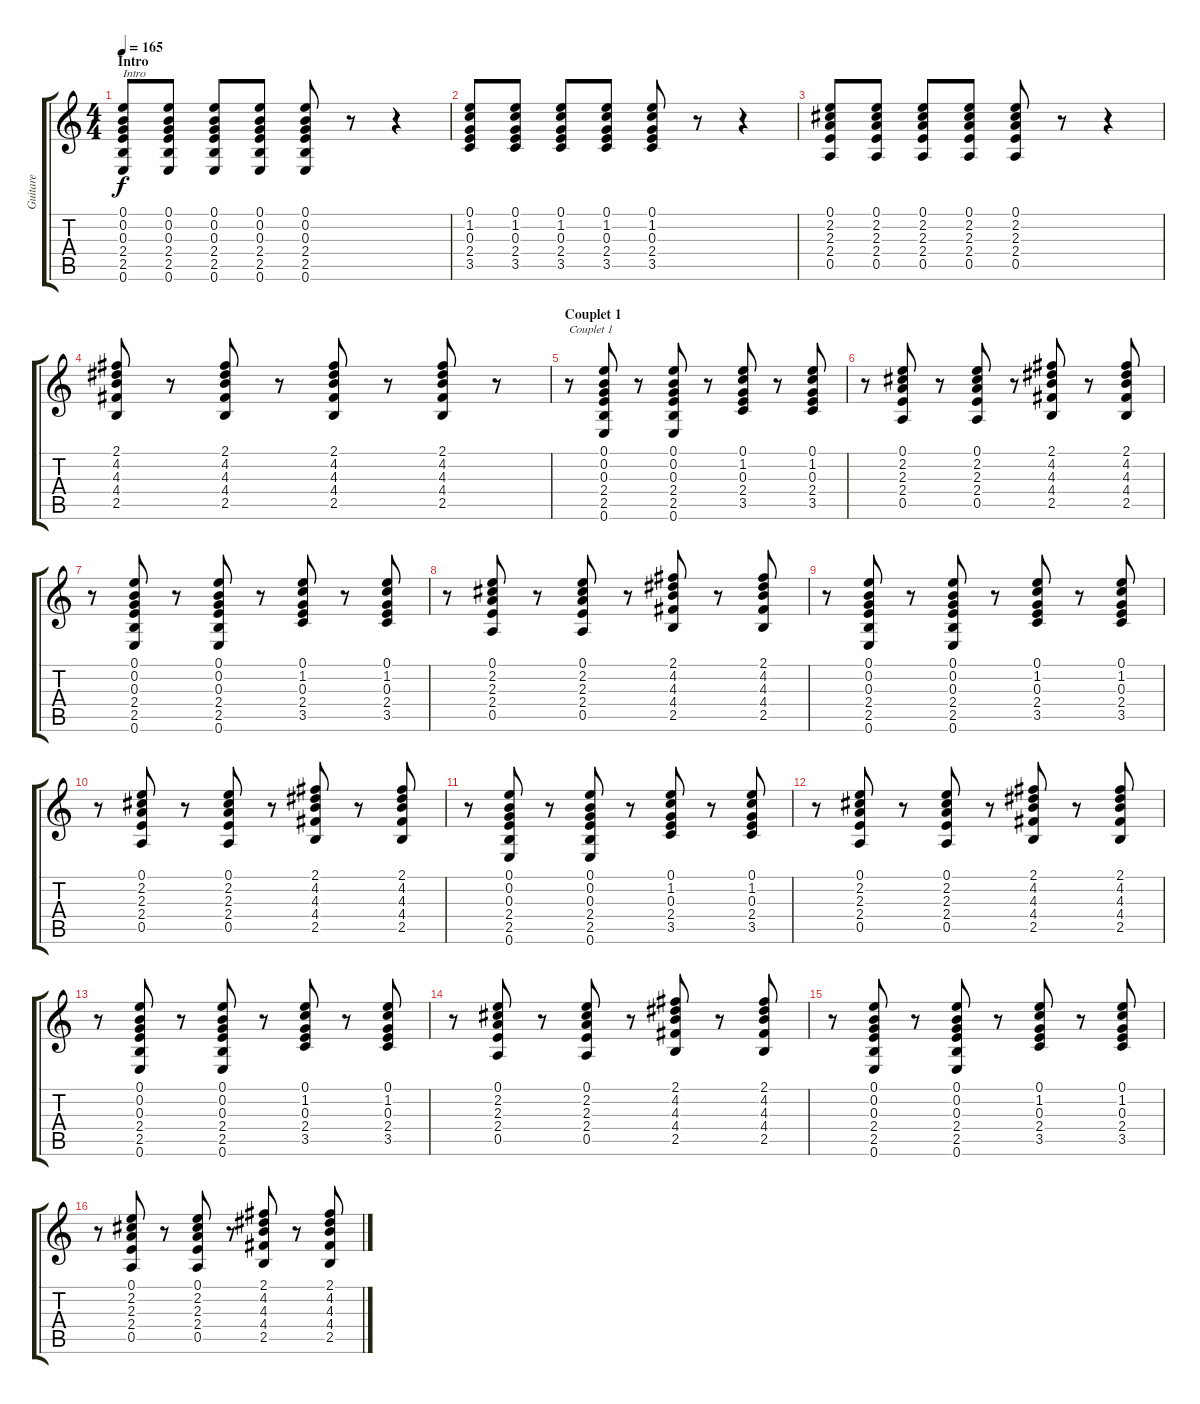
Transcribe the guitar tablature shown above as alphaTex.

\track ("Guitare" "Guitare") {instrument electricguitarclean}
\staff {score tabs}
\tuning (E4 B3 G3 D3 A2 E2) {hide}
\ts (4 4)
\section ("" "Intro")
\tempo 165
\clef g2
\ks c
(0.1 0.2 0.3 2.4 2.5 0.6).8{txt "Intro" dy f instrument electricguitarclean} (0.1 0.2 0.3 2.4 2.5 0.6).8 (0.1 0.2 0.3 2.4 2.5 0.6).8 (0.1 0.2 0.3 2.4 2.5 0.6).8 (0.1 0.2 0.3 2.4 2.5 0.6).8 r.8 r.4 |
(0.1 1.2 0.3 2.4 3.5).8 (0.1 1.2 0.3 2.4 3.5).8 (0.1 1.2 0.3 2.4 3.5).8 (0.1 1.2 0.3 2.4 3.5).8 (0.1 1.2 0.3 2.4 3.5).8 r.8 r.4 |
(0.1 2.2 2.3 2.4 0.5).8 (0.1 2.2 2.3 2.4 0.5).8 (0.1 2.2 2.3 2.4 0.5).8 (0.1 2.2 2.3 2.4 0.5).8 (0.1 2.2 2.3 2.4 0.5).8 r.8 r.4 |
(2.1 4.2 4.3 4.4 2.5).8 r.8 (2.1 4.2 4.3 4.4 2.5).8 r.8 (2.1 4.2 4.3 4.4 2.5).8 r.8 (2.1 4.2 4.3 4.4 2.5).8 r.8 |
\section ("" "Couplet 1")
r.8{txt "Couplet 1"} (0.1 0.2 0.3 2.4 2.5 0.6).8 r.8 (0.1 0.2 0.3 2.4 2.5 0.6).8 r.8 (0.1 1.2 0.3 2.4 3.5).8 r.8 (0.1 1.2 0.3 2.4 3.5).8 |
r.8 (0.1 2.2 2.3 2.4 0.5).8 r.8 (0.1 2.2 2.3 2.4 0.5).8 r.8 (2.1 4.2 4.3 4.4 2.5).8 r.8 (2.1 4.2 4.3 4.4 2.5).8 |
r.8 (0.1 0.2 0.3 2.4 2.5 0.6).8 r.8 (0.1 0.2 0.3 2.4 2.5 0.6).8 r.8 (0.1 1.2 0.3 2.4 3.5).8 r.8 (0.1 1.2 0.3 2.4 3.5).8 |
r.8 (0.1 2.2 2.3 2.4 0.5).8 r.8 (0.1 2.2 2.3 2.4 0.5).8 r.8 (2.1 4.2 4.3 4.4 2.5).8 r.8 (2.1 4.2 4.3 4.4 2.5).8 |
r.8 (0.1 0.2 0.3 2.4 2.5 0.6).8 r.8 (0.1 0.2 0.3 2.4 2.5 0.6).8 r.8 (0.1 1.2 0.3 2.4 3.5).8 r.8 (0.1 1.2 0.3 2.4 3.5).8 |
r.8 (0.1 2.2 2.3 2.4 0.5).8 r.8 (0.1 2.2 2.3 2.4 0.5).8 r.8 (2.1 4.2 4.3 4.4 2.5).8 r.8 (2.1 4.2 4.3 4.4 2.5).8 |
r.8 (0.1 0.2 0.3 2.4 2.5 0.6).8 r.8 (0.1 0.2 0.3 2.4 2.5 0.6).8 r.8 (0.1 1.2 0.3 2.4 3.5).8 r.8 (0.1 1.2 0.3 2.4 3.5).8 |
r.8 (0.1 2.2 2.3 2.4 0.5).8 r.8 (0.1 2.2 2.3 2.4 0.5).8 r.8 (2.1 4.2 4.3 4.4 2.5).8 r.8 (2.1 4.2 4.3 4.4 2.5).8 |
r.8 (0.1 0.2 0.3 2.4 2.5 0.6).8 r.8 (0.1 0.2 0.3 2.4 2.5 0.6).8 r.8 (0.1 1.2 0.3 2.4 3.5).8 r.8 (0.1 1.2 0.3 2.4 3.5).8 |
r.8 (0.1 2.2 2.3 2.4 0.5).8 r.8 (0.1 2.2 2.3 2.4 0.5).8 r.8 (2.1 4.2 4.3 4.4 2.5).8 r.8 (2.1 4.2 4.3 4.4 2.5).8 |
r.8 (0.1 0.2 0.3 2.4 2.5 0.6).8 r.8 (0.1 0.2 0.3 2.4 2.5 0.6).8 r.8 (0.1 1.2 0.3 2.4 3.5).8 r.8 (0.1 1.2 0.3 2.4 3.5).8 |
r.8 (0.1 2.2 2.3 2.4 0.5).8 r.8 (0.1 2.2 2.3 2.4 0.5).8 r.8 (2.1 4.2 4.3 4.4 2.5).8 r.8 (2.1 4.2 4.3 4.4 2.5).8
